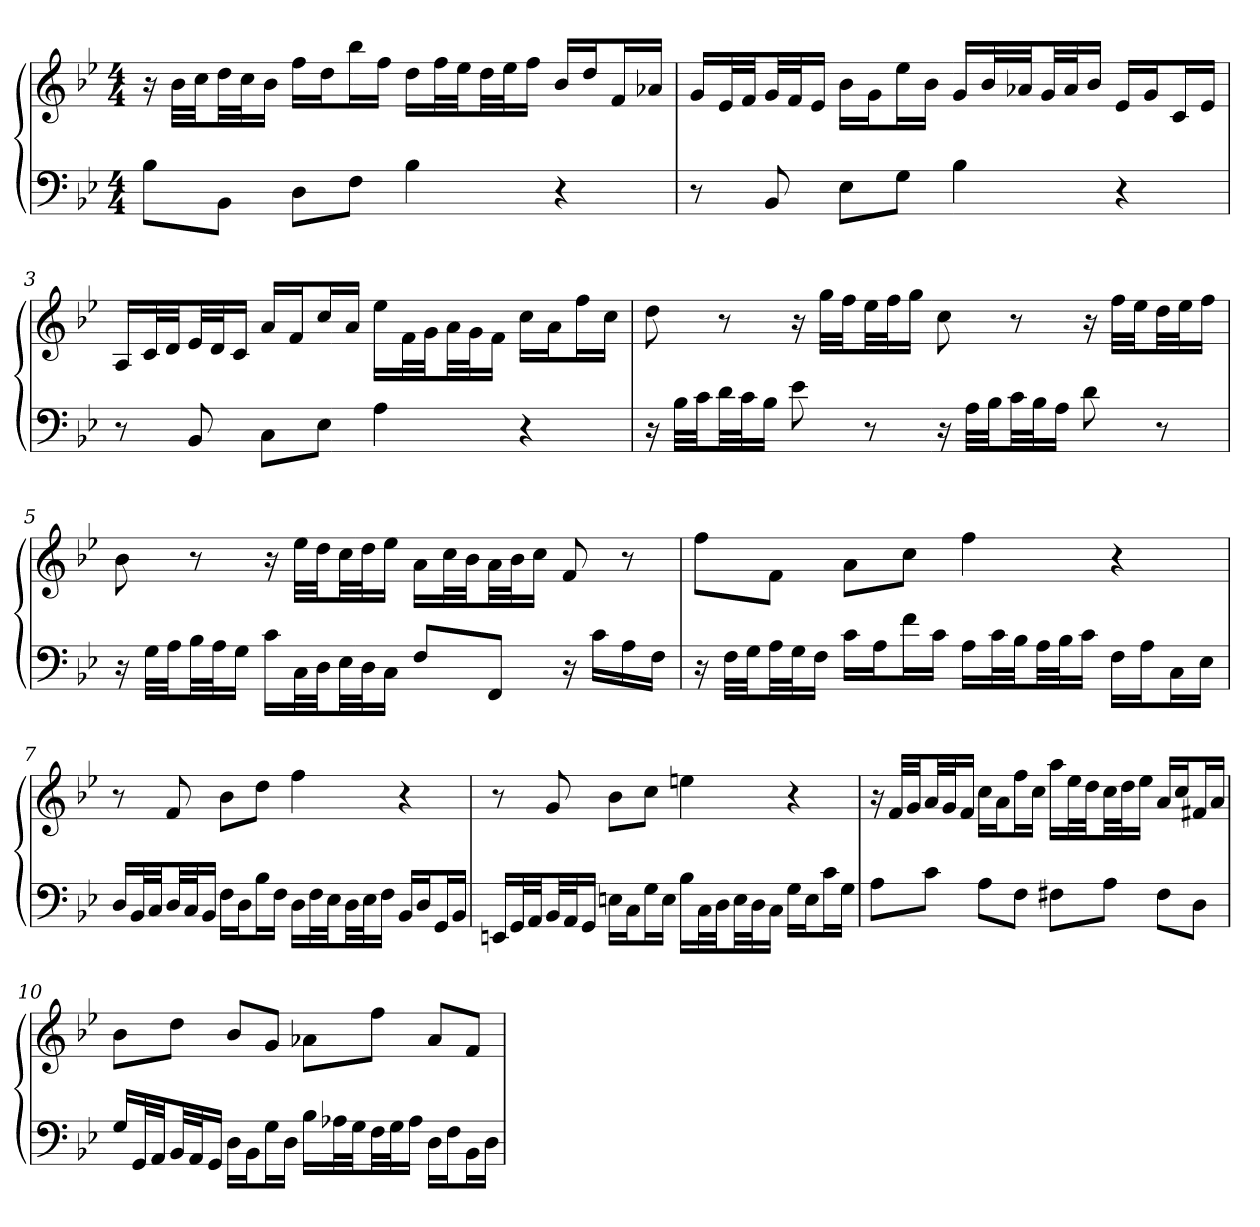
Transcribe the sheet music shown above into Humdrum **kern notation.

**kern	**kern
*part1	*part1
*staff2	*staff1
*clefF4	*clefG2
*k[b-e-]	*k[b-e-]
*B-:	*B-:
*M4/4	*M4/4
*MM59	*MM59
=1	=1
8B-\L	16r
.	32b-\LLL
.	32cc\JJ
8BB-\J	32dd\LL
.	32cc\J
.	16b-\JJ
8D\L	16ff\LL
.	16dd\J
8F\J	16bb-\L
.	16ff\JJ
4B-	16dd\LL
.	32ff\L
.	32ee-\JJ
.	32dd\LL
.	32ee-\J
.	16ff\JJ
4r	16b-/LL
.	16dd/J
.	16f/L
.	16a-X/JJ
=2	=2
8r	16g/LL
.	32e-/L
.	32f/JJ
8BB-	32g/LL
.	32f/J
.	16e-/JJ
8E-\L	16b-\LL
.	16g\J
8G\J	16ee-\L
.	16b-\JJ
4B-	16g/LL
.	32b-/L
.	32a-X/JJ
.	32g/LL
.	32a-/J
.	16b-/JJ
4r	16e-/LL
.	16g/J
.	16c/L
.	16e-/JJ
=3	=3
8r	16A/LL
.	32c/L
.	32d/JJ
8BB-	32e-/LL
.	32d/J
.	16c/JJ
8C\L	16a/LL
.	16f/J
8E-\J	16cc/L
.	16a/JJ
4A	16ee-\LL
.	32f\L
.	32g\JJ
.	32a\LL
.	32g\J
.	16f\JJ
4r	16cc\LL
.	16a\J
.	16ff\L
.	16cc\JJ
=4	=4
16r	8dd
32B-\LLL	.
32c\JJ	.
32d\LL	8r
32c\J	.
16B-\JJ	.
8e-	16r
.	32gg\LLL
.	32ff\JJ
8r	32ee-\LL
.	32ff\J
.	16gg\JJ
16r	8cc
32A\LLL	.
32B-\JJ	.
32c\LL	8r
32B-\J	.
16A\JJ	.
8d	16r
.	32ff\LLL
.	32ee-\JJ
8r	32dd\LL
.	32ee-\J
.	16ff\JJ
=5	=5
16r	8b-
32G\LLL	.
32A\JJ	.
32B-\LL	8r
32A\J	.
16G\JJ	.
16c\LL	16r
32C\L	32ee-\LLL
32D\JJ	32dd\JJ
32E-\LL	32cc\LL
32D\J	32dd\J
16C\JJ	16ee-\JJ
8F/L	16a\LL
.	32cc\L
.	32b-\JJ
8FF/J	32a\LL
.	32b-\J
.	16cc\JJ
16r	8f
16c\LL	.
16A\	8r
16F\JJ	.
=6	=6
16r	8ff\L
32F\LLL	.
32G\JJ	.
32A\LL	8f\J
32G\J	.
16F\JJ	.
16c\LL	8a\L
16A\J	.
16f\L	8cc\J
16c\JJ	.
16A\LL	4ff
32c\L	.
32B-\JJ	.
32A\LL	.
32B-\J	.
16c\JJ	.
16F\LL	4r
16A\J	.
16C\L	.
16E-\JJ	.
=7	=7
16D/LL	8r
32BB-/L	.
32C/JJ	.
32D/LL	8f
32C/J	.
16BB-/JJ	.
16F\LL	8b-\L
16D\J	.
16B-\L	8dd\J
16F\JJ	.
16D\LL	4ff
32F\L	.
32E-\JJ	.
32D\LL	.
32E-\J	.
16F\JJ	.
16BB-/LL	4r
16D/J	.
16GG/L	.
16BB-/JJ	.
=8	=8
16EEn/LL	8r
32GG/L	.
32AA/JJ	.
32BB-/LL	8g
32AA/J	.
16GG/JJ	.
16En\LL	8b-\L
16C\J	.
16G\L	8cc\J
16E\JJ	.
16B-\LL	4een
32C\L	.
32D\JJ	.
32E\LL	.
32D\J	.
16C\JJ	.
16G\LL	4r
16E\J	.
16c\L	.
16G\JJ	.
=9	=9
8A\L	16r
.	32f/LLL
.	32g/JJ
8c\J	32a/LL
.	32g/J
.	16f/JJ
8A\L	16cc\LL
.	16a\J
8F\J	16ff\L
.	16cc\JJ
8F#X\L	16aa\LL
.	32ee-\L
.	32dd\JJ
8A\J	32cc\LL
.	32dd\J
.	16ee-\JJ
8F#\L	16a/LL
.	16cc/J
8D\J	16f#X/L
.	16a/JJ
=10	=10
16G/LL	8b-\L
32GG/L	.
32AA/JJ	.
32BB-/LL	8dd\J
32AA/J	.
16GG/JJ	.
16D\LL	8b-/L
16BB-\J	.
16G\L	8g/J
16D\JJ	.
16B-\LL	8a-X\L
32A-X\L	.
32G\JJ	.
32F\LL	8ff\J
32G\J	.
16A-\JJ	.
16D\LL	8a-/L
16F\J	.
16BB-\L	8f/J
16D\JJ	.
=	=
*-	*-
